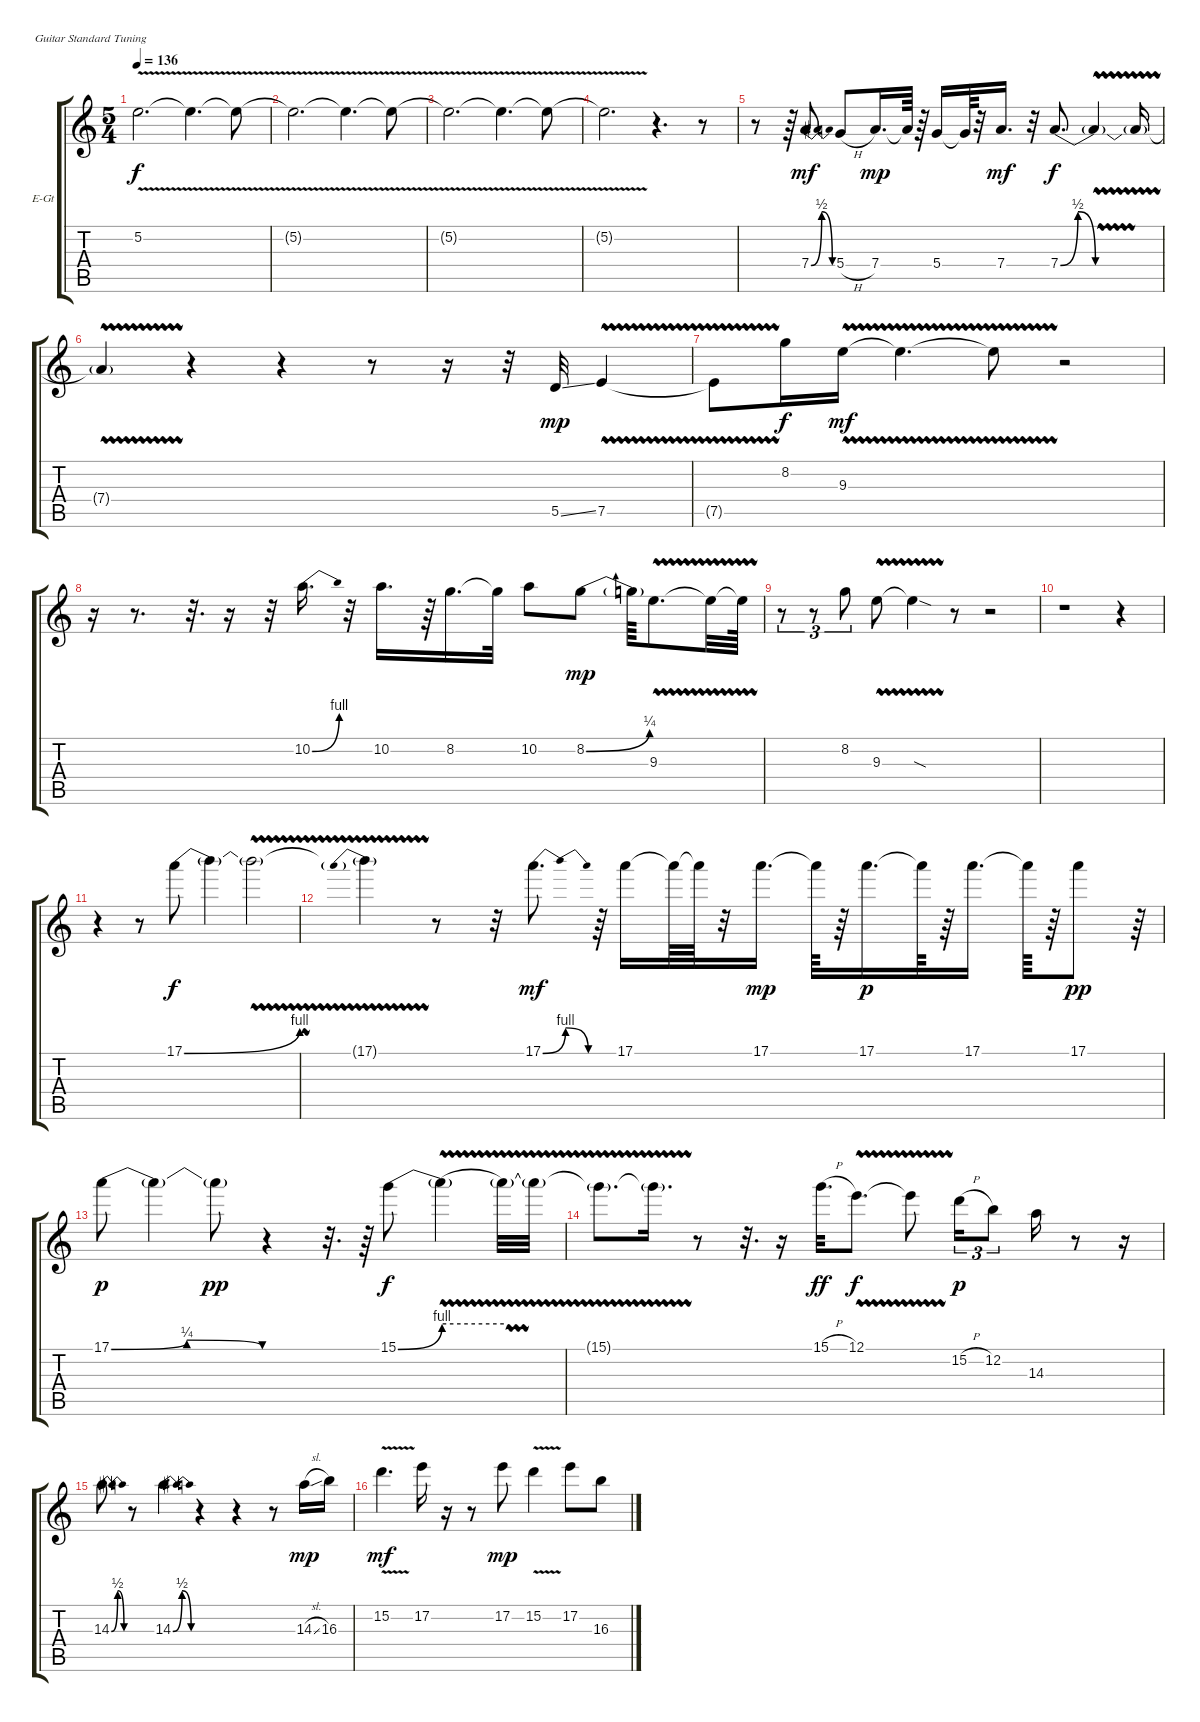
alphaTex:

\bracketExtendMode groupsimilarinstruments
\firstSystemTrackNameOrientation horizontal
\otherSystemsTrackNameOrientation horizontal
\track ("Overdrive" "E-Gt") {instrument overdrivenguitar}
\staff {score tabs}
\tuning (E4 B3 G3 D3 A2 E2)
\ts (5 4)
\tempo 136
\clef g2
\scale
0.333333
\ks c
5.2{v t}.2{d dy f} 5.2{v t}.4{d} 5.2{v t}.8 |
\scale
0.333333 5.2{v t}.2{d} 5.2{v t}.4{d} 5.2{v t}.8 |
\scale
0.333333 5.2{v t}.2{d} 5.2{v t}.4{d} 5.2{v t}.8 |
\scale
0.333333 5.2{v t}.2{d} r.4{d} r.8 |
\scale
0.333333 r.8 r.64 7.4{be (bendrelease 0 0 30 2 30 2 60 0)}.8{dy mf} 5.4{h}.8 7.4.16{d dy mp} 7.4{t}.64 r.64 5.4.16 5.4{t}.64 r.32 7.4.16{d dy mf} r.32 7.4{be (bendrelease 0 0 9.6 2 20.4 2 30 0)}.8{d dy f} 7.4{vw t}.4 7.4{vw t}.16 |
\scale
0.333333 7.4{vw t}.4 r.4 r.4 r.8 r.16 r.32 5.5{ss}.32{dy mp} 7.5{vw}.4 |
\scale
0.333333 7.5{vw t}.8 8.2.16{dy f} 9.3{vw}.16{dy mf} 9.3{vw t}.4{d} 9.3{vw t}.8 r.2 |
\scale
0.333333 r.16 r.8{d} r.32{d} r.16 r.32 10.2{be (bend 1.2 0 5.3999999999999995 4)}.16{d} r.32 10.2.16{d} r.64 8.2.16{d} 8.2{t}.32 10.2.8 8.2{be (bend 0 0 60 1)}.8{dy mp} 8.2{t}.64 9.3{vw}.8{d} 9.3{vw t}.32 9.3{vw t}.64 |
\scale
0.333333 r.8{tu (3 2)} r.8{tu (3 2)} 8.2.8{tu (3 2)} 9.3{vw}.8 9.3{vw sod t}.4 r.8 r.2 |
\scale
0.333333 r.1 r.4 |
\scale
0.333333 r.4 r.8 17.1{be (bend 1.2 0 15 4)}.8{dy f} 17.1{t}.4 17.1{vw t}.2 |
\scale
0.359084 17.1{be (prebend 0 4 60 4) vw t}.4 r.8 r.32 17.1{be (bendrelease 0 0 9.6 4 16.8 4 24.599999999999998 0)}.8{d dy mf} r.64 17.1.16 17.1{t}.64 17.1{t}.64 r.32 17.1.16{d dy mp} 17.1{t}.64 r.64 17.1.16{d dy p} 17.1{t}.64 r.64 17.1.16{d} 17.1{t}.64 r.64 17.1.8{dy pp} r.64 |
\scale
0.343347 17.1{be (bendrelease 0 0 2.4 1 9 1 14.399999999999999 0)}.8{dy p} 17.1{t}.4 17.1{t}.8{dy pp} r.4 r.32{d} r.64 15.1{be (bend 14.399999999999999 0 39.6 4)}.8{dy f} 15.1{be (hold 0 4 60 4) vw t}.4 15.1{vw t}.32 15.1{vw t}.32 |
\scale
0.297872 15.1{vw t}.8{d} 15.1{vw t}.16{d} r.8 r.32{d} r.16 15.1{h}.32{d dy ff} 12.1{vw}.8{d dy f} 12.1{t}.8 15.2{h}.16{tu (3 2) dy p} 12.2.8{tu (3 2)} 14.3.16 r.8 r.16 |
14.3{be (bendrelease 0 0 19.2 2 19.2 2 42.6 0)}.8 r.8 14.3{be (bendrelease 0 0 12.6 2 12.6 2 43.8 0)}.4 r.4 r.4 r.8 14.3{sl}.16{dy mp} 16.3.16 |
15.2{v}.4{d dy mf} 17.2.16 r.16 r.8 17.2.8{dy mp} 15.2{v}.4 17.2.8 16.3.8
